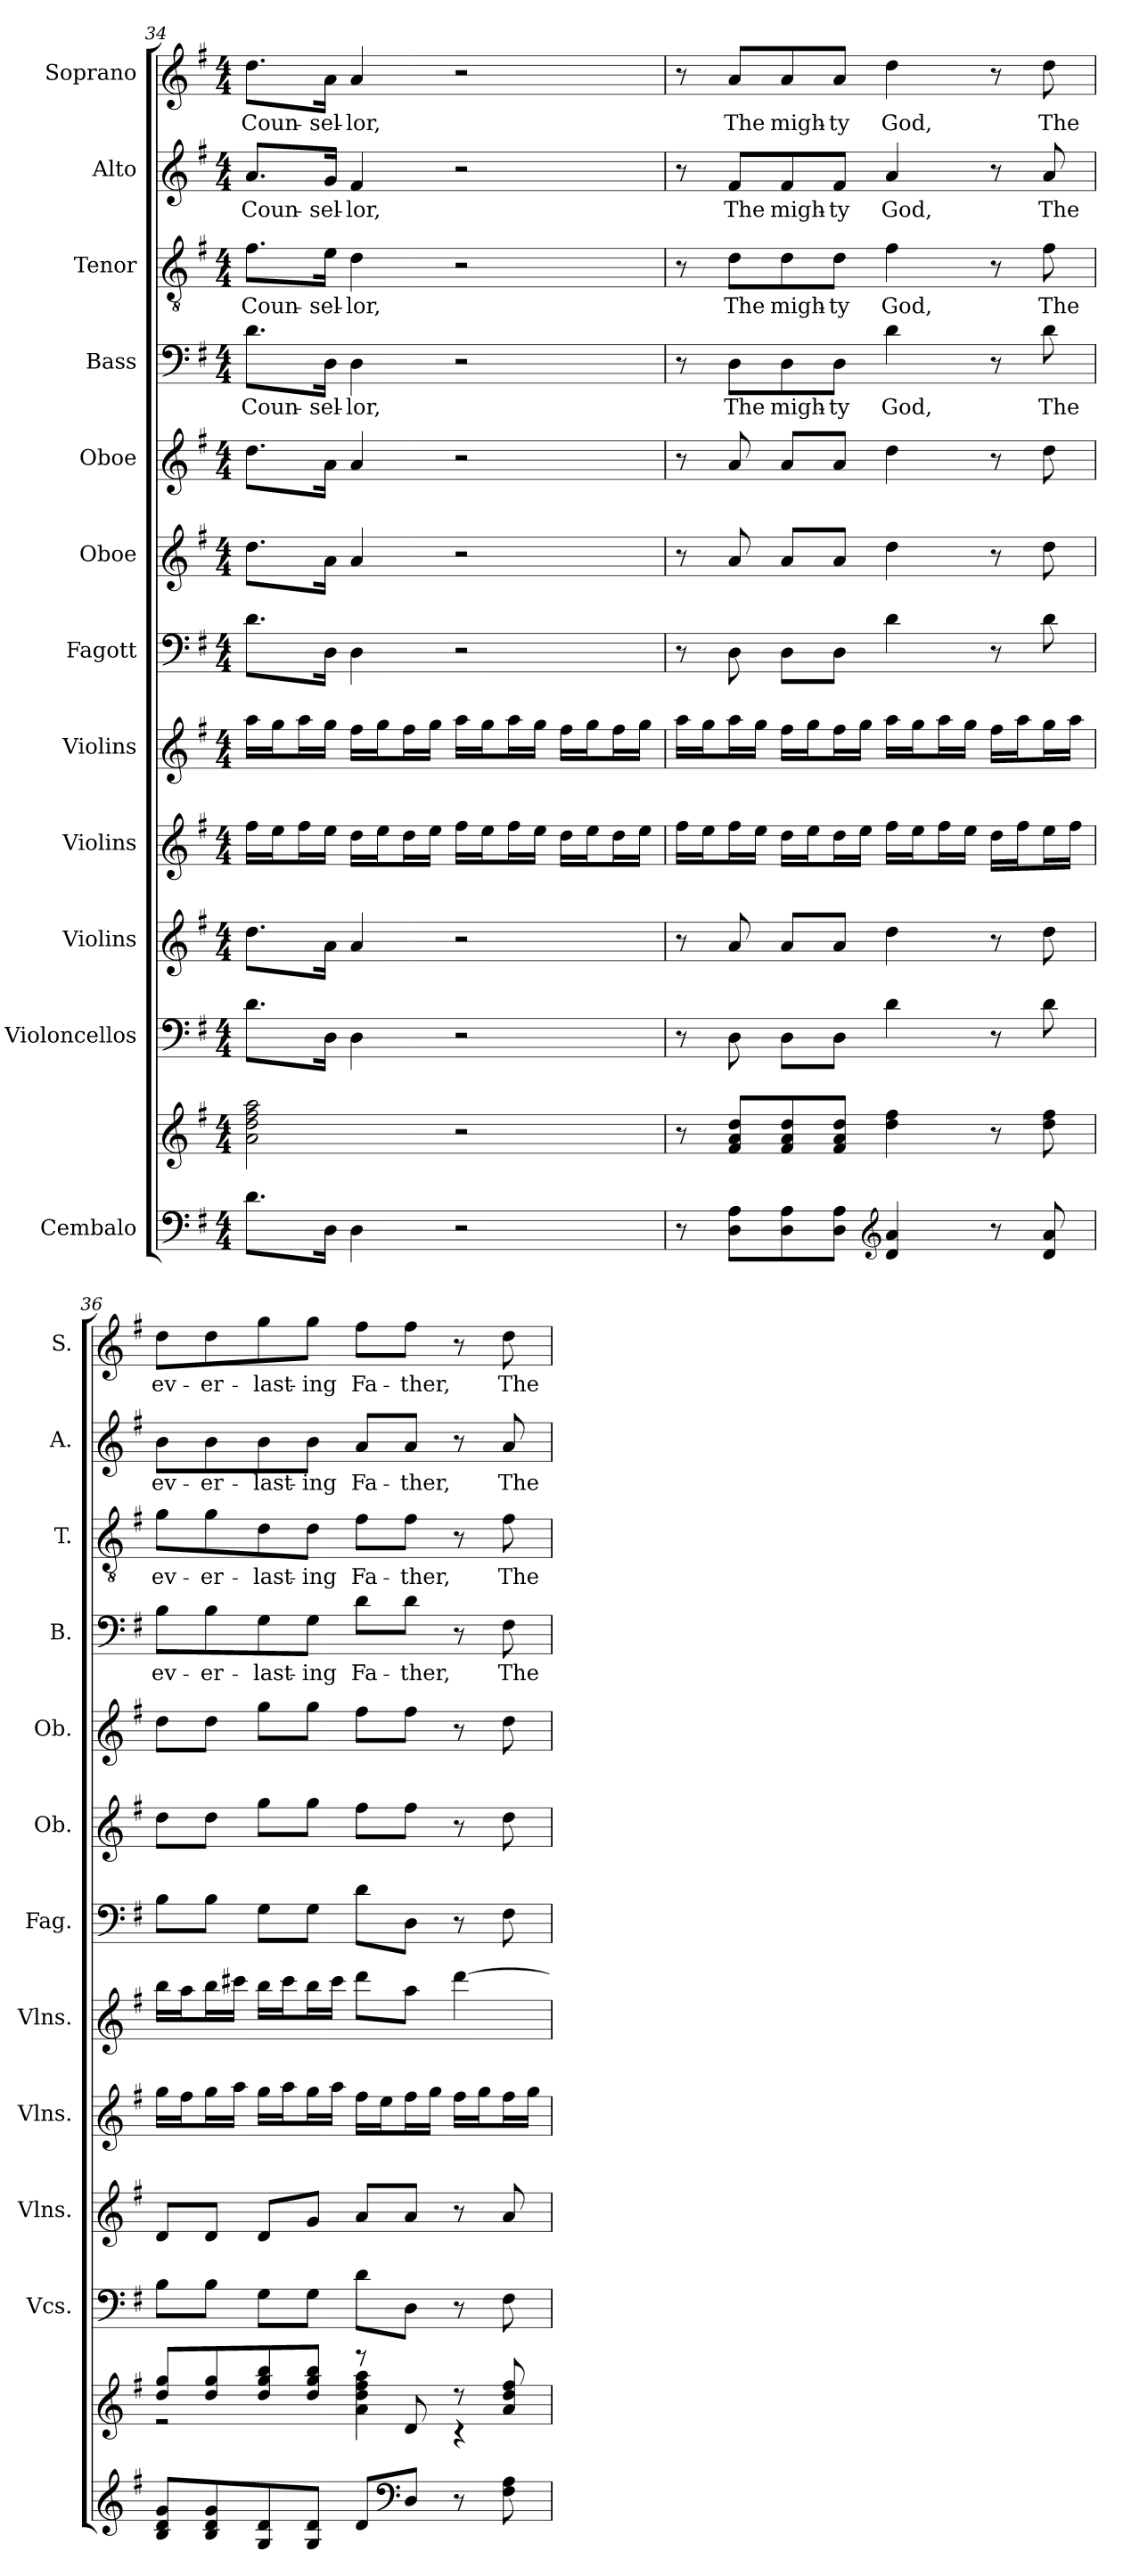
**kern	**kern	**kern	**kern	**kern	**kern	**kern	**kern	**kern	**kern	**text	**kern	**text	**kern	**text	**kern	**text
*part12	*part12	*part11	*part10	*part9	*part8	*part7	*part6	*part5	*part4	*part4	*part3	*part3	*part2	*part2	*part1	*part1
*staff13	*staff12	*staff11	*staff10	*staff9	*staff8	*staff7	*staff6	*staff5	*staff4	*staff4	*staff3	*staff3	*staff2	*staff2	*staff1	*staff1
*I"Cembalo	*	*I"Violoncellos	*I"Violins	*I"Violins	*I"Violins	*I"Fagott	*I"Oboe	*I"Oboe	*I"Bass	*	*I"Tenor	*	*I"Alto	*	*I"Soprano	*
*	*	*I'Vcs.	*I'Vlns.	*I'Vlns.	*I'Vlns.	*I'Fag.	*I'Ob.	*I'Ob.	*I'B.	*	*I'T.	*	*I'A.	*	*I'S.	*
*clefF4	*clefG2	*clefF4	*clefG2	*clefG2	*clefG2	*clefF4	*clefG2	*clefG2	*clefF4	*	*clefGv2	*	*clefG2	*	*clefG2	*
*k[f#]	*k[f#]	*k[f#]	*k[f#]	*k[f#]	*k[f#]	*k[f#]	*k[f#]	*k[f#]	*k[f#]	*	*k[f#]	*	*k[f#]	*	*k[f#]	*
*M4/4	*M4/4	*M4/4	*M4/4	*M4/4	*M4/4	*M4/4	*M4/4	*M4/4	*M4/4	*	*M4/4	*	*M4/4	*	*M4/4	*
=34	=34	=34	=34	=34	=34	=34	=34	=34	=34	=34	=34	=34	=34	=34	=34	=34
!	!	!	!	!	!	!	!	!	!	!LO:LY:b	!	!LO:LY:b	!	!LO:LY:b	!	!LO:LY:b
8.d\L	2a\ 2dd\ 2ff#\ 2aa\	8.d\L	8.dd\L	16ff#\LL	16aa\LL	8.d\L	8.dd\L	8.dd\L	8.d\L	Coun-	8.f#\L	Coun-	8.a/L	Coun-	8.dd\L	Coun-
.	.	.	.	16ee\J	16gg\J	.	.	.	.	.	.	.	.	.	.	.
.	.	.	.	16ff#\L	16aa\L	.	.	.	.	.	.	.	.	.	.	.
!	!	!	!	!	!	!	!	!	!	!LO:LY:b	!	!LO:LY:b	!	!LO:LY:b	!	!LO:LY:b
16D\Jk	.	16D\Jk	16a\Jk	16ee\JJ	16gg\JJ	16D\Jk	16a\Jk	16a\Jk	16D\Jk	-sel-	16e\Jk	-sel-	16g/Jk	-sel-	16a\Jk	-sel-
!	!	!	!	!	!	!	!	!	!	!LO:LY:b	!	!LO:LY:b	!	!LO:LY:b	!	!LO:LY:b
4D\	.	4D\	4a/	16dd\LL	16ff#\LL	4D\	4a/	4a/	4D\	-lor,	4d\	-lor,	4f#/	-lor,	4a/	-lor,
.	.	.	.	16ee\J	16gg\J	.	.	.	.	.	.	.	.	.	.	.
.	.	.	.	16dd\L	16ff#\L	.	.	.	.	.	.	.	.	.	.	.
.	.	.	.	16ee\JJ	16gg\JJ	.	.	.	.	.	.	.	.	.	.	.
2r	2r	2r	2r	16ff#\LL	16aa\LL	2r	2r	2r	2r	.	2r	.	2r	.	2r	.
.	.	.	.	16ee\J	16gg\J	.	.	.	.	.	.	.	.	.	.	.
.	.	.	.	16ff#\L	16aa\L	.	.	.	.	.	.	.	.	.	.	.
.	.	.	.	16ee\JJ	16gg\JJ	.	.	.	.	.	.	.	.	.	.	.
.	.	.	.	16dd\LL	16ff#\LL	.	.	.	.	.	.	.	.	.	.	.
.	.	.	.	16ee\J	16gg\J	.	.	.	.	.	.	.	.	.	.	.
.	.	.	.	16dd\L	16ff#\L	.	.	.	.	.	.	.	.	.	.	.
.	.	.	.	16ee\JJ	16gg\JJ	.	.	.	.	.	.	.	.	.	.	.
=35	=35	=35	=35	=35	=35	=35	=35	=35	=35	=35	=35	=35	=35	=35	=35	=35
8r	8r	8r	8r	16ff#\LL	16aa\LL	8r	8r	8r	8r	.	8r	.	8r	.	8r	.
.	.	.	.	16ee\J	16gg\J	.	.	.	.	.	.	.	.	.	.	.
!	!	!	!	!	!	!	!	!	!	!LO:LY:b	!	!LO:LY:b	!	!LO:LY:b	!	!LO:LY:b
8D\ 8A\L	8f#/ 8a/ 8dd/L	8D\	8a/	16ff#\L	16aa\L	8D\	8a/	8a/	8D\L	The	8d\L	The	8f#/L	The	8a/L	The
.	.	.	.	16ee\JJ	16gg\JJ	.	.	.	.	.	.	.	.	.	.	.
!	!	!	!	!	!	!	!	!	!	!LO:LY:b	!	!LO:LY:b	!	!LO:LY:b	!	!LO:LY:b
8D\ 8A\	8f#/ 8a/ 8dd/	8D\L	8a/L	16dd\LL	16ff#\LL	8D\L	8a/L	8a/L	8D\	migh-	8d\	migh-	8f#/	migh-	8a/	migh-
.	.	.	.	16ee\J	16gg\J	.	.	.	.	.	.	.	.	.	.	.
!	!	!	!	!	!	!	!	!	!	!LO:LY:b	!	!LO:LY:b	!	!LO:LY:b	!	!LO:LY:b
8D\ 8A\J	8f#/ 8a/ 8dd/J	8D\J	8a/J	16dd\L	16ff#\L	8D\J	8a/J	8a/J	8D\J	-ty	8d\J	-ty	8f#/J	-ty	8a/J	-ty
.	.	.	.	16ee\JJ	16gg\JJ	.	.	.	.	.	.	.	.	.	.	.
*clefG2	*	*	*	*	*	*	*	*	*	*	*	*	*	*	*	*
!	!	!	!	!	!	!	!	!	!	!LO:LY:b	!	!LO:LY:b	!	!LO:LY:b	!	!LO:LY:b
4d/ 4a/	4dd\ 4ff#\	4d\	4dd\	16ff#\LL	16aa\LL	4d\	4dd\	4dd\	4d\	God,	4f#\	God,	4a/	God,	4dd\	God,
.	.	.	.	16ee\J	16gg\J	.	.	.	.	.	.	.	.	.	.	.
.	.	.	.	16ff#\L	16aa\L	.	.	.	.	.	.	.	.	.	.	.
.	.	.	.	16ee\JJ	16gg\JJ	.	.	.	.	.	.	.	.	.	.	.
8r	8r	8r	8r	16dd\LL	16ff#\LL	8r	8r	8r	8r	.	8r	.	8r	.	8r	.
.	.	.	.	16ff#\J	16aa\J	.	.	.	.	.	.	.	.	.	.	.
!	!	!	!	!	!	!	!	!	!	!LO:LY:b	!	!LO:LY:b	!	!LO:LY:b	!	!LO:LY:b
8d/ 8a/	8dd\ 8ff#\	8d\	8dd\	16ee\L	16gg\L	8d\	8dd\	8dd\	8d\	The	8f#\	The	8a/	The	8dd\	The
.	.	.	.	16ff#\JJ	16aa\JJ	.	.	.	.	.	.	.	.	.	.	.
=36	=36	=36	=36	=36	=36	=36	=36	=36	=36	=36	=36	=36	=36	=36	=36	=36
*	*^	*	*	*	*	*	*	*	*	*	*	*	*	*	*	*
!	!	!	!	!	!	!	!	!	!	!	!LO:LY:b	!	!LO:LY:b	!	!LO:LY:b	!	!LO:LY:b
8B/ 8d/ 8g/L	8dd/ 8gg/L	2r	8B\L	8d/L	16gg\LL	16bb\LL	8B\L	8dd\L	8dd\L	8B\L	ev-	8g\L	ev-	8b\L	ev-	8dd\L	ev-
.	.	.	.	.	16ff#\J	16aa\J	.	.	.	.	.	.	.	.	.	.	.
!	!	!	!	!	!	!	!	!	!	!	!LO:LY:b	!	!LO:LY:b	!	!LO:LY:b	!	!LO:LY:b
8B/ 8d/ 8g/	8dd/ 8gg/	.	8B\J	8d/J	16gg\L	16bb\L	8B\J	8dd\J	8dd\J	8B\	-er-	8g\	-er-	8b\	-er-	8dd\	-er-
.	.	.	.	.	16aa\JJ	16ccc#X\JJ	.	.	.	.	.	.	.	.	.	.	.
!	!	!	!	!	!	!	!	!	!	!	!LO:LY:b	!	!LO:LY:b	!	!LO:LY:b	!	!LO:LY:b
8G/ 8d/	8dd/ 8gg/ 8bb/	.	8G\L	8d/L	16gg\LL	16bb\LL	8G\L	8gg\L	8gg\L	8G\	-last-	8d\	-last-	8b\	-last-	8gg\	-last-
.	.	.	.	.	16aa\J	16ccc#\J	.	.	.	.	.	.	.	.	.	.	.
!	!	!	!	!	!	!	!	!	!	!	!LO:LY:b	!	!LO:LY:b	!	!LO:LY:b	!	!LO:LY:b
8G/ 8d/J	8dd/ 8gg/ 8bb/J	.	8G\J	8g/J	16gg\L	16bb\L	8G\J	8gg\J	8gg\J	8G\J	-ing	8d\J	-ing	8b\J	-ing	8gg\J	-ing
.	.	.	.	.	16aa\JJ	16ccc#\JJ	.	.	.	.	.	.	.	.	.	.	.
!	!	!	!	!	!	!	!	!	!	!	!LO:LY:b	!	!LO:LY:b	!	!LO:LY:b	!	!LO:LY:b
8d/L	8r	4a\ 4dd\ 4ff#\ 4aa\	8d\L	8a/L	16ff#\LL	8ddd\L	8d\L	8ff#\L	8ff#\L	8d\L	Fa-	8f#\L	Fa-	8a/L	Fa-	8ff#\L	Fa-
.	.	.	.	.	16ee\J	.	.	.	.	.	.	.	.	.	.	.	.
*clefF4	*	*	*	*	*	*	*	*	*	*	*	*	*	*	*	*	*
!	!	!	!	!	!	!	!	!	!	!	!LO:LY:b	!	!LO:LY:b	!	!LO:LY:b	!	!LO:LY:b
8D/J	8d/	.	8D\J	8a/J	16ff#\L	8aa\J	8D\J	8ff#\J	8ff#\J	8d\J	-ther,	8f#\J	-ther,	8a/J	-ther,	8ff#\J	-ther,
.	.	.	.	.	16gg\JJ	.	.	.	.	.	.	.	.	.	.	.	.
8r	8r	4r	8r	8r	16ff#\LL	[4ddd\	8r	8r	8r	8r	.	8r	.	8r	.	8r	.
.	.	.	.	.	16gg\J	.	.	.	.	.	.	.	.	.	.	.	.
!	!	!	!	!	!	!	!	!	!	!	!LO:LY:b	!	!LO:LY:b	!	!LO:LY:b	!	!LO:LY:b
8F#\ 8A\	8a/ 8dd/ 8ff#/	.	8F#\	8a/	16ff#\L	.	8F#\	8dd\	8dd\	8F#\	The	8f#\	The	8a/	The	8dd\	The
.	.	.	.	.	16gg\JJ	.	.	.	.	.	.	.	.	.	.	.	.
*	*v	*v	*	*	*	*	*	*	*	*	*	*	*	*	*	*	*
=	=	=	=	=	=	=	=	=	=	=	=	=	=	=	=	=
*-	*-	*-	*-	*-	*-	*-	*-	*-	*-	*-	*-	*-	*-	*-	*-	*-
